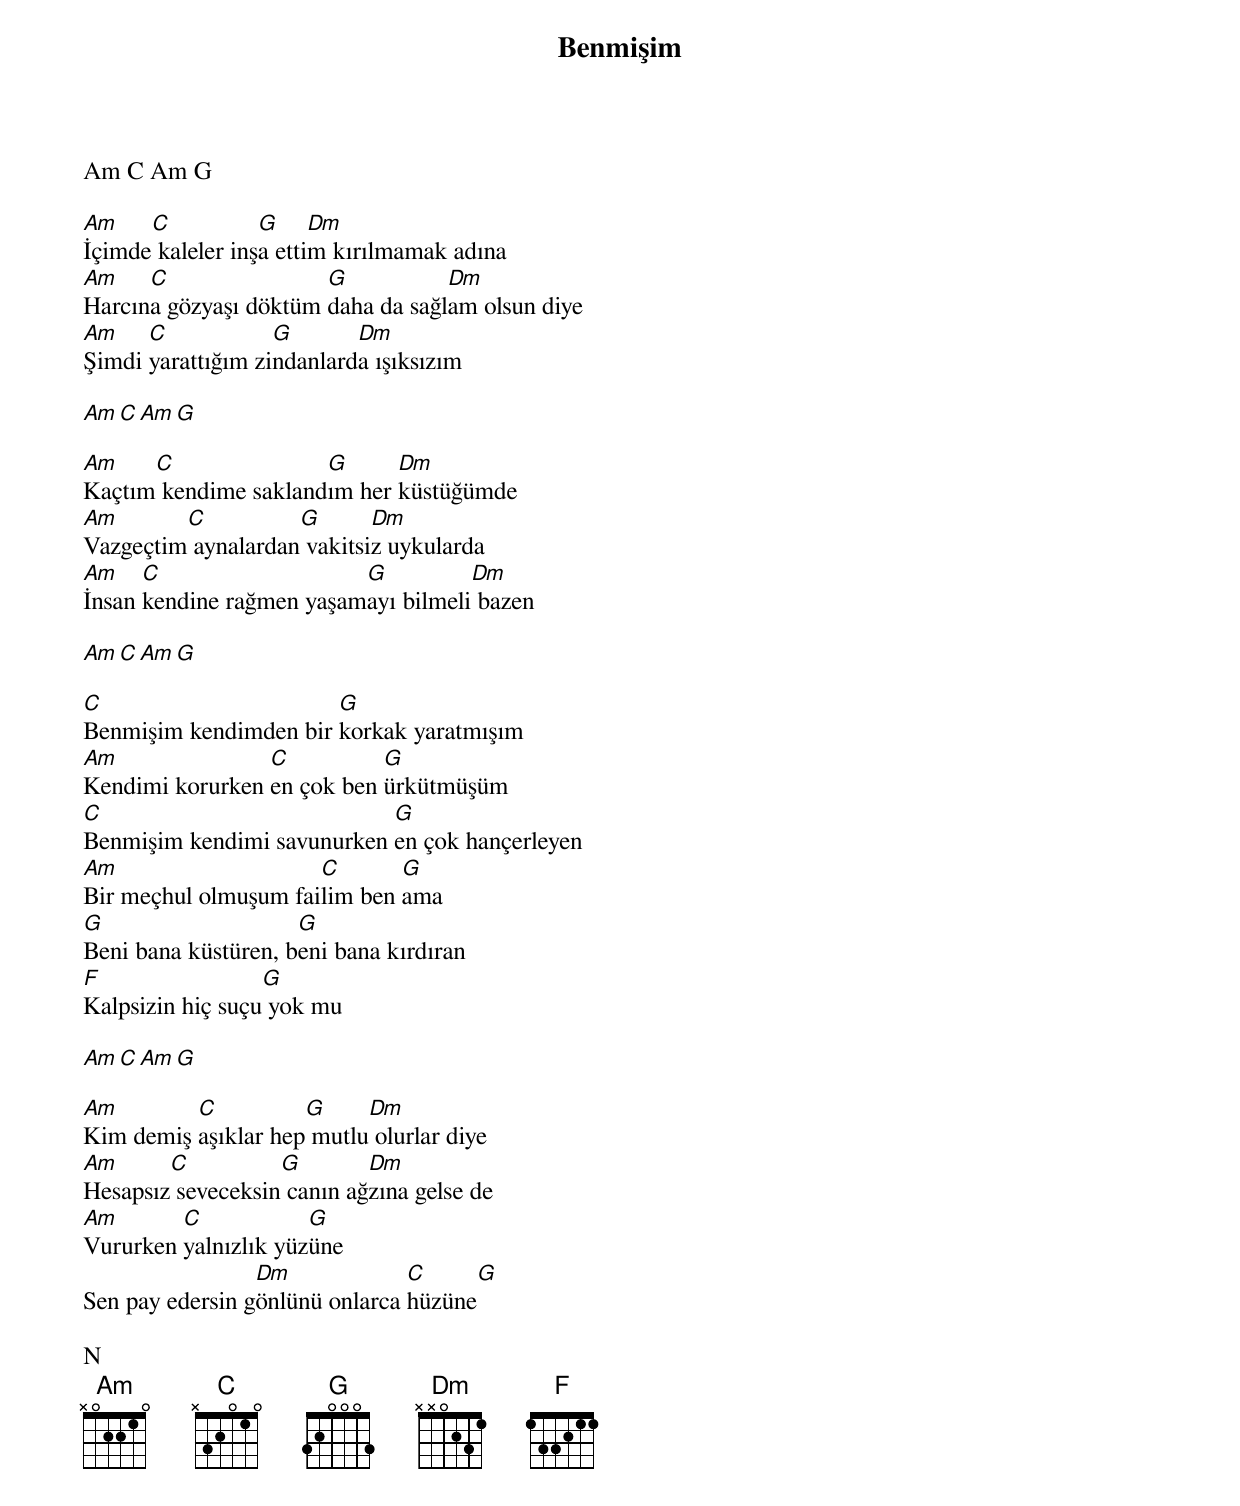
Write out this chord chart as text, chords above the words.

{title: Benmişim}
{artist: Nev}

Am C Am G

Am    C           G     Dm
İçimde kaleler inşa ettim kırılmamak adına
Am    C                G           Dm
Harcına gözyaşı döktüm daha da sağlam olsun diye
Am    C            G       Dm
Şimdi yarattığım zindanlarda ışıksızım

Am C Am G

Am    C               G      Dm
Kaçtım kendime saklandım her küstüğümde
Am       C          G       Dm
Vazgeçtim aynalardan vakitsiz uykularda
Am    C                   G          Dm
İnsan kendine rağmen yaşamayı bilmeli bazen

Am C Am G

C                      G
Benmişim kendimden bir korkak yaratmışım
Am               C          G
Kendimi korurken en çok ben ürkütmüşüm
C                           G
Benmişim kendimi savunurken en çok hançerleyen
Am                    C       G
Bir meçhul olmuşum failim ben ama
G                    G
Beni bana küstüren, beni bana kırdıran
F                 G
Kalpsizin hiç suçu yok mu

Am C Am G

Am        C          G     Dm
Kim demiş aşıklar hep mutlu olurlar diye
Am      C          G        Dm
Hesapsız seveceksin canın ağzına gelse de
Am       C            G
Vururken yalnızlık yüzüne
                 Dm             C     G
Sen pay edersin gönlünü onlarca hüzüne

N
